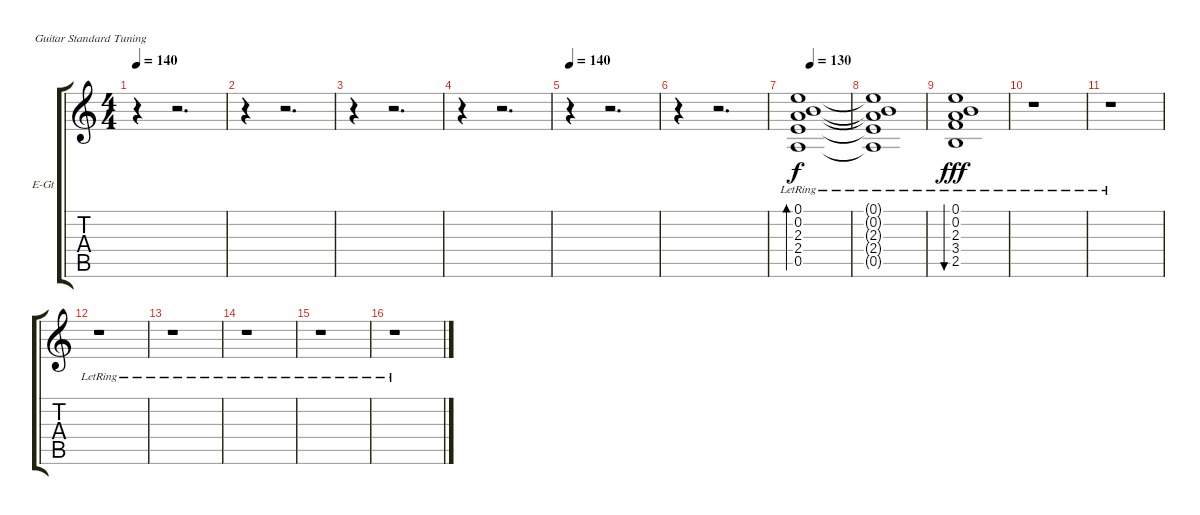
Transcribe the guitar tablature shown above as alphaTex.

\bracketExtendMode groupsimilarinstruments
\firstSystemTrackNameOrientation horizontal
\otherSystemsTrackNameOrientation horizontal
\track ("Guitar 2" "E-Gt") {instrument electricguitarclean}
\staff {score tabs}
\tuning (E4 B3 G3 D3 A2 E2)
\ts (4 4)
\tempo 140
\clef g2
\ks c
r.4{dy f} r.2{d} |
r.4 r.2{d} |
r.4 r.2{d} |
r.4 r.2{d} |
\tempo 140
r.4 r.2{d} |
r.4 r.2{d} |
\tempo (130 0.125)
(0.1{lr} 0.2{lr} 2.3{lr} 2.4{lr} 0.5{lr}).1{bd 480} |
(0.1{lr t} 0.2{lr t} 2.3{lr t} 2.4{lr t} 0.5{lr t}).1 |
(0.1{lr} 0.2{lr} 2.3{lr} 3.4{lr} 2.5{lr}).1{bu 480 dy fff} |
r.1 |
r.1 |
r.1 |
r.1 |
r.1 |
r.1 |
r.1
